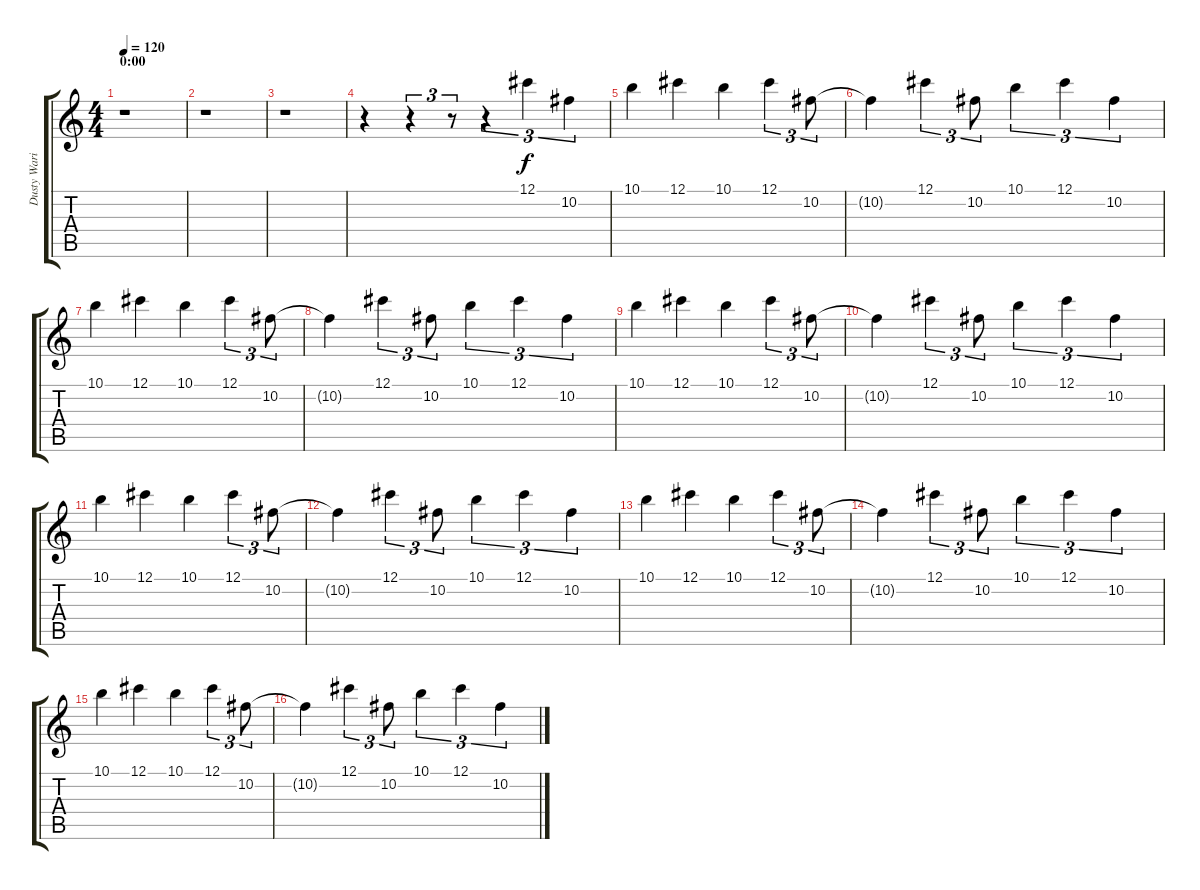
\track ("Dusty Waring" "Dusty Wari") {instrument distortionguitar}
\staff {score tabs}
\tuning (Db4 Ab3 E3 B2 Gb2 Db2) {hide}
\ts (4 4)
\section ("" "0:00")
\tempo 120
\clef g2
\ks c
r.1{dy f instrument distortionguitar} |
r.1 |
r.1 |
r.4{volume 13 balance 8 instrument marimba} r.4{tu (3 2)} r.8{tu (3 2)} r.4{tu (3 2)} 12.1.4{tu (3 2)} 10.2.4{tu (3 2)} |
10.1.4 12.1.4 10.1.4 12.1.4{tu (3 2)} 10.2.8{tu (3 2)} |
10.2{t}.4 12.1.4{tu (3 2)} 10.2.8{tu (3 2)} 10.1.4{tu (3 2)} 12.1.4{tu (3 2)} 10.2.4{tu (3 2)} |
10.1.4 12.1.4 10.1.4 12.1.4{tu (3 2)} 10.2.8{tu (3 2)} |
10.2{t}.4 12.1.4{tu (3 2)} 10.2.8{tu (3 2)} 10.1.4{tu (3 2)} 12.1.4{tu (3 2)} 10.2.4{tu (3 2)} |
10.1.4 12.1.4 10.1.4 12.1.4{tu (3 2)} 10.2.8{tu (3 2)} |
10.2{t}.4 12.1.4{tu (3 2)} 10.2.8{tu (3 2)} 10.1.4{tu (3 2)} 12.1.4{tu (3 2)} 10.2.4{tu (3 2)} |
10.1.4 12.1.4 10.1.4 12.1.4{tu (3 2)} 10.2.8{tu (3 2)} |
10.2{t}.4 12.1.4{tu (3 2)} 10.2.8{tu (3 2)} 10.1.4{tu (3 2)} 12.1.4{tu (3 2)} 10.2.4{tu (3 2)} |
10.1.4 12.1.4 10.1.4 12.1.4{tu (3 2)} 10.2.8{tu (3 2)} |
10.2{t}.4 12.1.4{tu (3 2)} 10.2.8{tu (3 2)} 10.1.4{tu (3 2)} 12.1.4{tu (3 2)} 10.2.4{tu (3 2)} |
10.1.4 12.1.4 10.1.4 12.1.4{tu (3 2)} 10.2.8{tu (3 2)} |
10.2{t}.4 12.1.4{tu (3 2)} 10.2.8{tu (3 2)} 10.1.4{tu (3 2)} 12.1.4{tu (3 2)} 10.2.4{tu (3 2)}
